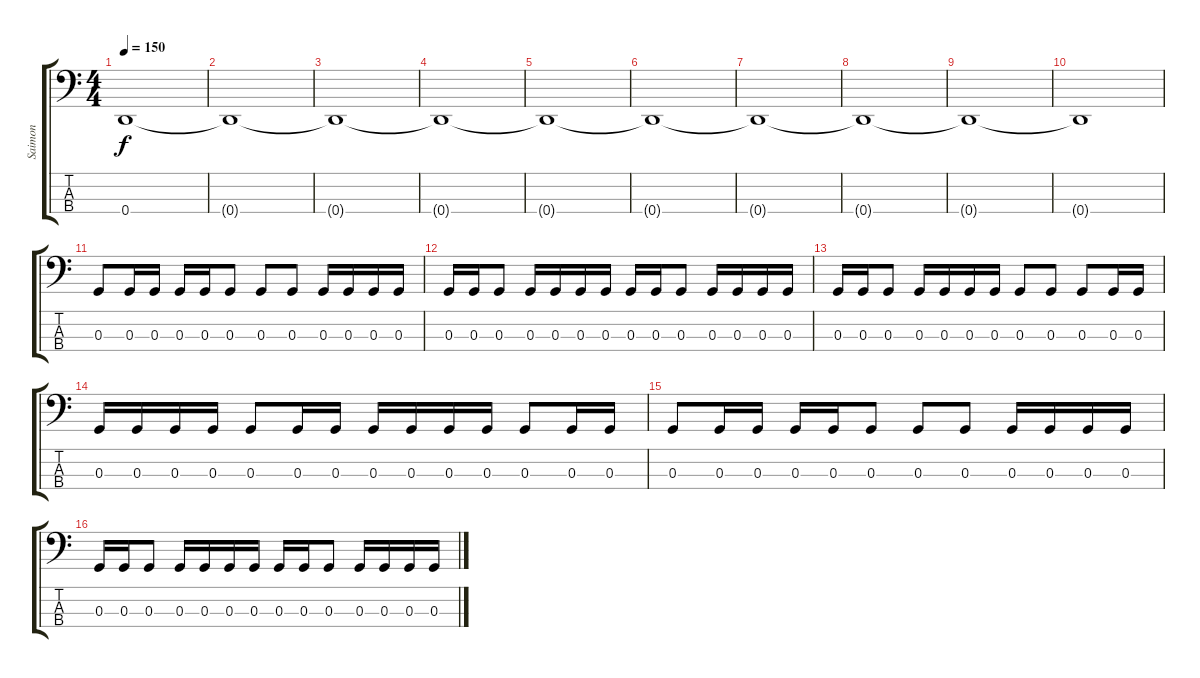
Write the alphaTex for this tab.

\track ("Saimon" "Saimon") {instrument electricbasspick}
\staff {score tabs}
\tuning (F2 C2 G1 D1) {hide}
\ts (4 4)
\tempo 150
\clef f4
\ks c
0.4{t}.1{dy f} |
0.4{t}.1 |
0.4{t}.1 |
0.4{t}.1 |
0.4{t}.1 |
0.4{t}.1 |
0.4{t}.1 |
0.4{t}.1 |
0.4{t}.1 |
0.4{t}.1 |
0.3.8 0.3.16 0.3.16 0.3.16 0.3.16 0.3.8 0.3.8 0.3.8 0.3.16 0.3.16 0.3.16 0.3.16 |
0.3.16 0.3.16 0.3.8 0.3.16 0.3.16 0.3.16 0.3.16 0.3.16 0.3.16 0.3.8 0.3.16 0.3.16 0.3.16 0.3.16 |
0.3.16 0.3.16 0.3.8 0.3.16 0.3.16 0.3.16 0.3.16 0.3.8 0.3.8 0.3.8 0.3.16 0.3.16 |
0.3.16 0.3.16 0.3.16 0.3.16 0.3.8 0.3.16 0.3.16 0.3.16 0.3.16 0.3.16 0.3.16 0.3.8 0.3.16 0.3.16 |
0.3.8 0.3.16 0.3.16 0.3.16 0.3.16 0.3.8 0.3.8 0.3.8 0.3.16 0.3.16 0.3.16 0.3.16 |
0.3.16 0.3.16 0.3.8 0.3.16 0.3.16 0.3.16 0.3.16 0.3.16 0.3.16 0.3.8 0.3.16 0.3.16 0.3.16 0.3.16
